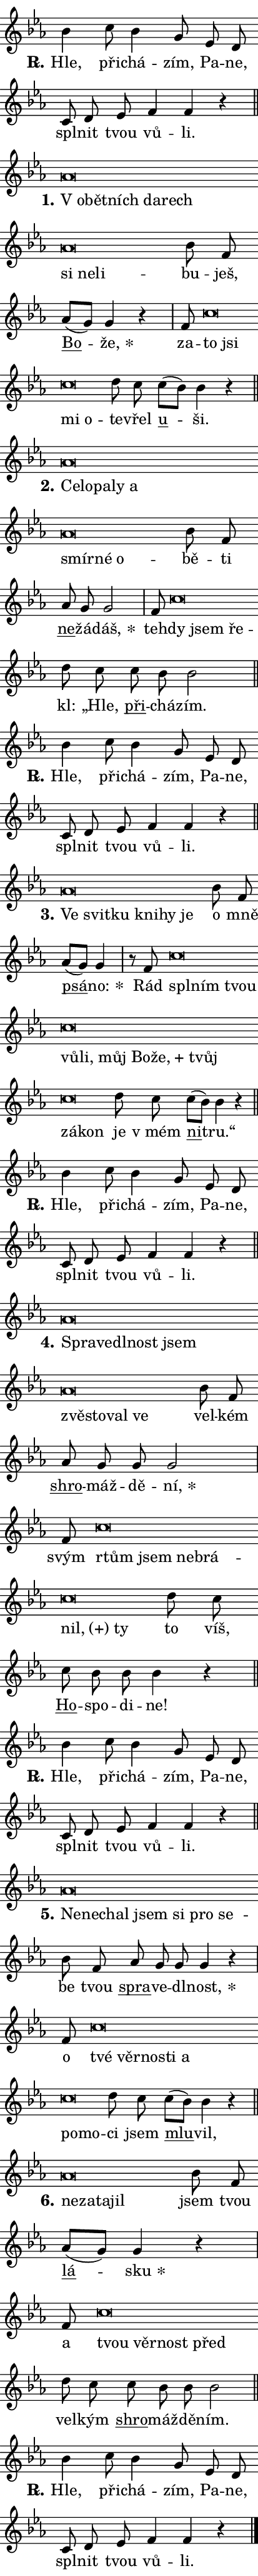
\version "2.22.1"
\header { tagline = "" }
\paper {
  indent = 0\cm
  top-margin = 0\cm
  right-margin = 0\cm
  bottom-margin = 0\cm
  left-margin = 0\cm
  paper-width = 7\cm
  page-breaking = #ly:one-page-breaking
  system-system-spacing.basic-distance = #11
  score-system-spacing.basic-distance = #11
  ragged-last = ##f
}


%% Author: Thomas Morley
%% https://lists.gnu.org/archive/html/lilypond-user/2020-05/msg00002.html
#(define (line-position grob)
"Returns position of @var[grob} in current system:
   @code{'start}, if at first time-step
   @code{'end}, if at last time-step
   @code{'middle} otherwise
"
  (let* ((col (ly:item-get-column grob))
         (ln (ly:grob-object col 'left-neighbor))
         (rn (ly:grob-object col 'right-neighbor))
         (col-to-check-left (if (ly:grob? ln) ln col))
         (col-to-check-right (if (ly:grob? rn) rn col))
         (break-dir-left
           (and
             (ly:grob-property col-to-check-left 'non-musical #f)
             (ly:item-break-dir col-to-check-left)))
         (break-dir-right
           (and
             (ly:grob-property col-to-check-right 'non-musical #f)
             (ly:item-break-dir col-to-check-right))))
        (cond ((eqv? 1 break-dir-left) 'start)
              ((eqv? -1 break-dir-right) 'end)
              (else 'middle))))

#(define (tranparent-at-line-position vctor)
  (lambda (grob)
  "Relying on @code{line-position} select the relevant enry from @var{vctor}.
Used to determine transparency,"
    (case (line-position grob)
      ((end) (not (vector-ref vctor 0)))
      ((middle) (not (vector-ref vctor 1)))
      ((start) (not (vector-ref vctor 2))))))

noteHeadBreakVisibility =
#(define-music-function (break-visibility)(vector?)
"Makes @code{NoteHead}s transparent relying on @var{break-visibility}"
#{
  \override NoteHead.transparent =
    #(tranparent-at-line-position break-visibility)
#})

#(define delete-ledgers-for-transparent-note-heads
  (lambda (grob)
    "Reads whether a @code{NoteHead} is transparent.
If so this @code{NoteHead} is removed from @code{'note-heads} from
@var{grob}, which is supposed to be @code{LedgerLineSpanner}.
As a result ledgers are not printed for this @code{NoteHead}"
    (let* ((nhds-array (ly:grob-object grob 'note-heads))
           (nhds-list
             (if (ly:grob-array? nhds-array)
                 (ly:grob-array->list nhds-array)
                 '()))
           ;; Relies on the transparent-property being done before
           ;; Staff.LedgerLineSpanner.after-line-breaking is executed.
           ;; This is fragile ...
           (to-keep
             (remove
               (lambda (nhd)
                 (ly:grob-property nhd 'transparent #f))
               nhds-list)))
      ;; TODO find a better method to iterate over grob-arrays, similiar
      ;; to filter/remove etc for lists
      ;; For now rebuilt from scratch
      (set! (ly:grob-object grob 'note-heads)  '())
      (for-each
        (lambda (nhd)
          (ly:pointer-group-interface::add-grob grob 'note-heads nhd))
        to-keep))))

hideNotes = {
  \noteHeadBreakVisibility #begin-of-line-visible
}
unHideNotes = {
  \noteHeadBreakVisibility #all-visible
}

% work-around for resetting accidentals
% https://lilypond.org/doc/v2.23/Documentation/notation/displaying-rhythms#unmetered-music
cadenzaMeasure = {
  \cadenzaOff
  \partial 1024 s1024
  \cadenzaOn
}

#(define-markup-command (accent layout props text) (markup?)
  "Underline accented syllable"
  (interpret-markup layout props
    #{\markup \override #'(offset . 4.3) \underline { #text }#}))

responsum = \markup \concat {
  "R" \hspace #-1.05 \path #0.1 #'((moveto 0 0.07) (lineto 0.9 0.8)) \hspace #0.05 "."
}

\layout {
    \context {
        \Staff
        \remove "Time_signature_engraver"
        \override LedgerLineSpanner.after-line-breaking = #delete-ledgers-for-transparent-note-heads
    }
    \context {
        \Voice {
            \override NoteHead.output-attributes = #'((class . "notehead"))
            \override Hairpin.height = #0.55
        }
    }
    \context {
        \Lyrics {
            \override StanzaNumber.output-attributes = #'((class . "stanzanumber"))
            \override LyricSpace.minimum-distance = #0.9
            \override LyricText.font-name = #"TeX Gyre Schola"
            \override LyricText.font-size = 1
            \override StanzaNumber.font-name = #"TeX Gyre Schola Bold"
            \override StanzaNumber.font-size = 1
        }
    }
}

% magnetic-lyrics.ily
%
%   written by
%     Jean Abou Samra <jean@abou-samra.fr>
%     Werner Lemberg <wl@gnu.org>
%
%   adapted by
%     Jiri Hon <jiri.hon@gmail.com>
%
% Version 2022-Apr-15

% https://www.mail-archive.com/lilypond-user@gnu.org/msg149350.html

#(define (Left_hyphen_pointer_engraver context)
   "Collect syllable-hyphen-syllable occurrences in lyrics and store
them in properties.  This engraver only looks to the left.  For
example, if the lyrics input is @code{foo -- bar}, it does the
following.

@itemize @bullet
@item
Set the @code{text} property of the @code{LyricHyphen} grob between
@q{foo} and @q{bar} to @code{foo}.

@item
Set the @code{left-hyphen} property of the @code{LyricText} grob with
text @q{foo} to the @code{LyricHyphen} grob between @q{foo} and
@q{bar}.
@end itemize

Use this auxiliary engraver in combination with the
@code{lyric-@/text::@/apply-@/magnetic-@/offset!} hook."
   (let ((hyphen #f)
         (text #f))
     (make-engraver
      (acknowledgers
       ((lyric-syllable-interface engraver grob source-engraver)
        (set! text grob)))
      (end-acknowledgers
       ((lyric-hyphen-interface engraver grob source-engraver)
        ;(when (not (grob::has-interface grob 'lyric-space-interface))
          (set! hyphen grob)));)
      ((stop-translation-timestep engraver)
       (when (and text hyphen)
         (ly:grob-set-object! text 'left-hyphen hyphen))
       (set! text #f)
       (set! hyphen #f)))))

#(define (lyric-text::apply-magnetic-offset! grob)
   "If the space between two syllables is less than the value in
property @code{LyricText@/.details@/.squash-threshold}, move the right
syllable to the left so that it gets concatenated with the left
syllable.

Use this function as a hook for
@code{LyricText@/.after-@/line-@/breaking} if the
@code{Left_@/hyphen_@/pointer_@/engraver} is active."
   (let ((hyphen (ly:grob-object grob 'left-hyphen #f)))
     (when hyphen
       (let ((left-text (ly:spanner-bound hyphen LEFT)))
         (when (grob::has-interface left-text 'lyric-syllable-interface)
           (let* ((common (ly:grob-common-refpoint grob left-text X))
                  (this-x-ext (ly:grob-extent grob common X))
                  (left-x-ext
                   (begin
                     ;; Trigger magnetism for left-text.
                     (ly:grob-property left-text 'after-line-breaking)
                     (ly:grob-extent left-text common X)))
                  ;; `delta` is the gap width between two syllables.
                  (delta (- (interval-start this-x-ext)
                            (interval-end left-x-ext)))
                  (details (ly:grob-property grob 'details))
                  (threshold (assoc-get 'squash-threshold details 0.2)))
             (when (< delta threshold)
               (let* (;; We have to manipulate the input text so that
                      ;; ligatures crossing syllable boundaries are not
                      ;; disabled.  For languages based on the Latin
                      ;; script this is essentially a beautification.
                      ;; However, for non-Western scripts it can be a
                      ;; necessity.
                      (lt (ly:grob-property left-text 'text))
                      (rt (ly:grob-property grob 'text))
                      (is-space (grob::has-interface hyphen 'lyric-space-interface))
                      (space (if is-space " " ""))
                      (space-markup (grob-interpret-markup grob " "))
                      (space-size (interval-length (ly:stencil-extent space-markup X)))
                      (extra-delta (if is-space space-size 0))
                      ;; Append new syllable.
                      (ltrt-space (if (and (string? lt) (string? rt))
                                (string-append lt space rt)
                                (make-concat-markup (list lt space rt))))
                      ;; Right-align `ltrt` to the right side.
                      (ltrt-space-markup (grob-interpret-markup
                               grob
                               (make-translate-markup
                                (cons (interval-length this-x-ext) 0)
                                (make-right-align-markup ltrt-space)))))
                 (begin
                   ;; Don't print `left-text`.
                   (ly:grob-set-property! left-text 'stencil #f)
                   ;; Set text and stencil (which holds all collected
                   ;; syllables so far) and shift it to the left.
                   (ly:grob-set-property! grob 'text ltrt-space)
                   (ly:grob-set-property! grob 'stencil ltrt-space-markup)
                   (ly:grob-translate-axis! grob (- (- delta extra-delta)) X))))))))))


#(define (lyric-hyphen::displace-bounds-first grob)
   ;; Make very sure this callback isn't triggered too early.
   (let ((left (ly:spanner-bound grob LEFT))
         (right (ly:spanner-bound grob RIGHT)))
     (ly:grob-property left 'after-line-breaking)
     (ly:grob-property right 'after-line-breaking)
     (ly:lyric-hyphen::print grob)))

squashThreshold = #0.4

\layout {
  \context {
    \Lyrics
    \consists #Left_hyphen_pointer_engraver
    \override LyricText.after-line-breaking =
      #lyric-text::apply-magnetic-offset!
    \override LyricHyphen.stencil = #lyric-hyphen::displace-bounds-first
    \override LyricText.details.squash-threshold = \squashThreshold
    \override LyricHyphen.minimum-distance = 0
    \override LyricHyphen.minimum-length = \squashThreshold
  }
}

squash = \override LyricText.details.squash-threshold = 9999
unSquash = \override LyricText.details.squash-threshold = \squashThreshold

left = \override LyricText.self-alignment-X = #LEFT
unLeft = \revert LyricText.self-alignment-X

starOffset = #(lambda (grob) 
                (let ((x_offset (ly:self-alignment-interface::aligned-on-x-parent grob)))
                  (if (= x_offset 0) 0 (+ x_offset 1.2))))

star = #(define-music-function (syllable)(string?)
"Append star separator at the end of a syllable"
#{
  \once \override LyricText.X-offset = #starOffset
  \lyricmode { \markup {
    #syllable
    \override #'((font-name . "TeX Gyre Schola Bold")) \hspace #0.2 \lower #0.65 \larger "*"
  } }
#})

starAccent = #(define-music-function (syllable)(string?)
"Append star separator at the end of a syllable and make accent"
#{
  \once \override LyricText.X-offset = #starOffset
  \lyricmode { \markup {
    \accent #syllable
    \override #'((font-name . "TeX Gyre Schola Bold")) \hspace #0.2 \lower #0.65 \larger "*"
  } }
#})

breath = #(define-music-function (syllable)(string?)
"Append breathing indicator at the end of a syllable"
#{
  \lyricmode { \markup { #syllable "+" } }
#})

optionalBreath = #(define-music-function (syllable)(string?)
"Append optional breathing indicator at the end of a syllable"
#{
  \lyricmode { \markup { #syllable "(+)" } }
#})


\score {
    <<
        \new Voice = "melody" { \cadenzaOn \key es \major \relative { bes'4 c8 bes4 g8 \bar "" es d \bar "" c d es \bar "" f4 f r \cadenzaMeasure \bar "||" \break }
\relative { as'\breve*1/16 \hideNotes \breve*1/16 \bar "" \breve*1/16 \bar "" \breve*1/16 \bar "" \breve*1/16 \bar "" \breve*1/16 \bar "" \breve*1/16 \breve*1/16 \bar "" \unHideNotes bes8 f \bar "" as[( g)] g4 r \cadenzaMeasure \bar "|" f8 c'\breve*1/16 \hideNotes \breve*1/16 \bar "" \breve*1/16 \breve*1/16 \bar "" \unHideNotes d8 c \bar "" c[( bes)] bes4 r \cadenzaMeasure \bar "||" \break }
\relative { as'\breve*1/16 \hideNotes \breve*1/16 \bar "" \breve*1/16 \bar "" \breve*1/16 \bar "" \breve*1/16 \bar "" \breve*1/16 \bar "" \breve*1/16 \breve*1/16 \bar "" \unHideNotes bes8 f \bar "" as g g2 \cadenzaMeasure \bar "|" f8 c'\breve*1/16 \hideNotes \breve*1/16 \breve*1/16 \bar "" \unHideNotes d8 c \bar "" c bes bes2 \cadenzaMeasure \bar "||" \break }
\relative { bes'4 c8 bes4 g8 \bar "" es d \bar "" c d es \bar "" f4 f r \cadenzaMeasure \bar "||" \break }
\relative { as'\breve*1/16 \hideNotes \breve*1/16 \bar "" \breve*1/16 \bar "" \breve*1/16 \bar "" \breve*1/16 \breve*1/16 \bar "" \unHideNotes bes8 f \bar "" as[( g)] g4 \cadenzaMeasure \bar "|" r8 f8 c'\breve*1/16 \hideNotes \breve*1/16 \bar "" \breve*1/16 \bar "" \breve*1/16 \bar "" \breve*1/16 \bar "" \breve*1/16 \bar "" \breve*1/16 \bar "" \breve*1/16 \bar "" \breve*1/16 \bar "" \breve*1/16 \breve*1/16 \bar "" \unHideNotes d8 c \bar "" c[( bes)] bes4 r \cadenzaMeasure \bar "||" \break }
\relative { bes'4 c8 bes4 g8 \bar "" es d \bar "" c d es \bar "" f4 f r \cadenzaMeasure \bar "||" \break }
\relative { as'\breve*1/16 \hideNotes \breve*1/16 \bar "" \breve*1/16 \bar "" \breve*1/16 \bar "" \breve*1/16 \bar "" \breve*1/16 \bar "" \breve*1/16 \bar "" \breve*1/16 \breve*1/16 \bar "" \unHideNotes bes8 f \bar "" as g g g2 \cadenzaMeasure \bar "|" f8 c'\breve*1/16 \hideNotes \breve*1/16 \bar "" \breve*1/16 \bar "" \breve*1/16 \bar "" \breve*1/16 \breve*1/16 \bar "" \unHideNotes d8 c \bar "" c bes bes bes4 r \cadenzaMeasure \bar "||" \break }
\relative { bes'4 c8 bes4 g8 \bar "" es d \bar "" c d es \bar "" f4 f r \cadenzaMeasure \bar "||" \break }
\relative { as'\breve*1/16 \hideNotes \breve*1/16 \bar "" \breve*1/16 \bar "" \breve*1/16 \bar "" \breve*1/16 \bar "" \breve*1/16 \breve*1/16 \bar "" \unHideNotes bes8 f \bar "" as g g g4 r \cadenzaMeasure \bar "|" f8 c'\breve*1/16 \hideNotes \breve*1/16 \bar "" \breve*1/16 \bar "" \breve*1/16 \bar "" \breve*1/16 \bar "" \breve*1/16 \breve*1/16 \bar "" \unHideNotes d8 c \bar "" c[( bes)] bes4 r \cadenzaMeasure \bar "||" \break }
\relative { as'\breve*1/16 \hideNotes \breve*1/16 \bar "" \breve*1/16 \breve*1/16 \bar "" \unHideNotes bes8 f \bar "" as[( g)] g4 r \cadenzaMeasure \bar "|" f8 c'\breve*1/16 \hideNotes \breve*1/16 \bar "" \breve*1/16 \breve*1/16 \bar "" \unHideNotes d8 c \bar "" c bes bes bes2 \cadenzaMeasure \bar "||" \break }
\relative { bes'4 c8 bes4 g8 \bar "" es d \bar "" c d es \bar "" f4 f r \cadenzaMeasure \bar "||" \break } \bar "|." }
        \new Lyrics \lyricsto "melody" { \lyricmode { \set stanza = \responsum
Hle, při -- chá -- zím, Pa -- ne, spl -- nit tvou vů -- li.
\set stanza = "1."
\left "V o" -- \squash bět -- ních da -- rech si ne -- li -- \unLeft \unSquash bu -- ješ, \markup \accent Bo -- \star že, za -- \left to \squash jsi mi o -- \unLeft \unSquash te -- vřel \markup \accent u -- ši.
\set stanza = "2."
\left Ce -- \squash lo -- pa -- ly a smír -- né o -- \unLeft \unSquash bě -- ti \markup \accent ne -- žá -- \star dáš, teh -- \left dy \squash jsem ře -- \unLeft \unSquash kl: „Hle, \markup \accent při -- chá -- zím.
\set stanza = \responsum
Hle, při -- chá -- zím, Pa -- ne, spl -- nit tvou vů -- li.
\set stanza = "3."
\left Ve \squash svit -- ku kni -- hy je \unLeft \unSquash o mně \markup \accent psá -- \star no: Rád \left spl -- \squash ním tvou vů -- li, můj Bo -- \breath "že," tvůj zá -- kon \unLeft \unSquash je "v mém" \markup \accent ni -- tru.“
\set stanza = \responsum
Hle, při -- chá -- zím, Pa -- ne, spl -- nit tvou vů -- li.
\set stanza = "4."
\left Spra -- \squash ve -- dl -- nost jsem zvě -- sto -- val ve \unLeft \unSquash vel -- kém \markup \accent shro -- máž -- dě -- \star ní, svým \left rtům \squash jsem ne -- brá -- \optionalBreath nil, ty \unLeft \unSquash to víš, \markup \accent Ho -- spo -- di -- ne!
\set stanza = \responsum
Hle, při -- chá -- zím, Pa -- ne, spl -- nit tvou vů -- li.
\set stanza = "5."
\left Ne -- \squash ne -- chal jsem si pro se -- \unLeft \unSquash be tvou \markup \accent spra -- ve -- dl -- \star nost, o \left tvé \squash věr -- no -- sti a po -- mo -- \unLeft \unSquash ci jsem \markup \accent mlu -- vil,
\set stanza = "6."
\left ne -- \squash za -- ta -- jil \unLeft \unSquash jsem tvou \markup \accent lá -- \star sku a \left tvou \squash věr -- nost před \unLeft \unSquash vel -- kým \markup \accent shro -- máž -- dě -- ním.
\set stanza = \responsum
Hle, při -- chá -- zím, Pa -- ne, spl -- nit tvou vů -- li. } }
    >>
    \layout {}
}
